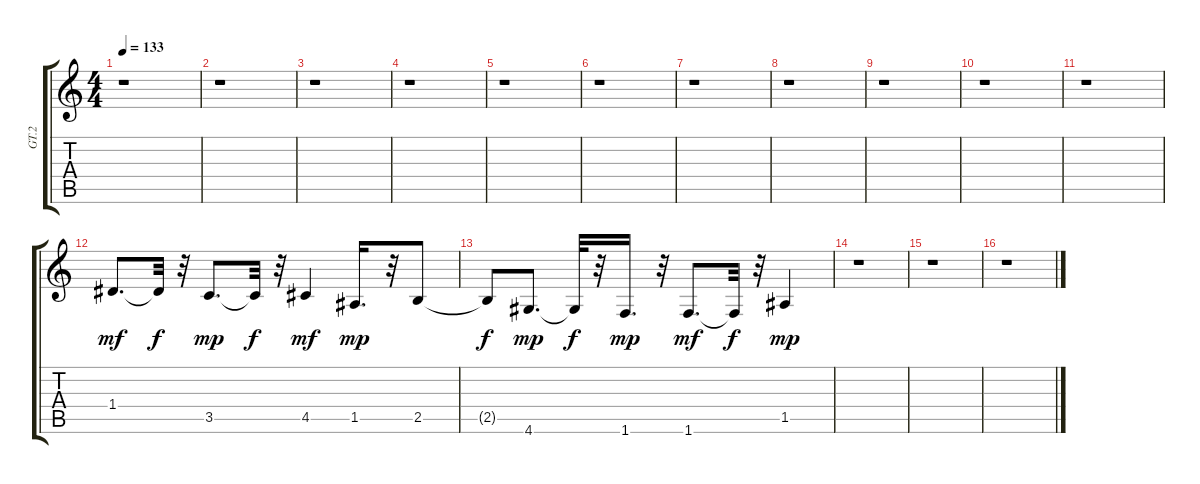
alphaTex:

\track ("GT.2                                " "GT.2      ") {instrument guitarharmonics}
\staff {score tabs}
\tuning (E4 B3 G3 D3 A2 E2) {hide}
\ts (4 4)
\tempo 133
\clef g2
\ks c
r.1{dy mf} |
r.1 |
r.1 |
r.1 |
r.1 |
r.1 |
r.1 |
r.1 |
r.1 |
r.1 |
r.1 |
1.4.8{d} 1.4{t}.32{dy f} r.32 3.5.8{d dy mp} 3.5{t}.32{dy f} r.32 4.5.4{dy mf} 1.5.16{d dy mp} r.32 2.5.8 |
2.5{t}.8{dy f} 4.6.8{d dy mp} 4.6{t}.32{dy f} r.32 1.6.16{d dy mp} r.32 1.6.8{d dy mf} 1.6{t}.32{dy f} r.32 1.5.4{dy mp} |
r.1 |
r.1 |
r.1
